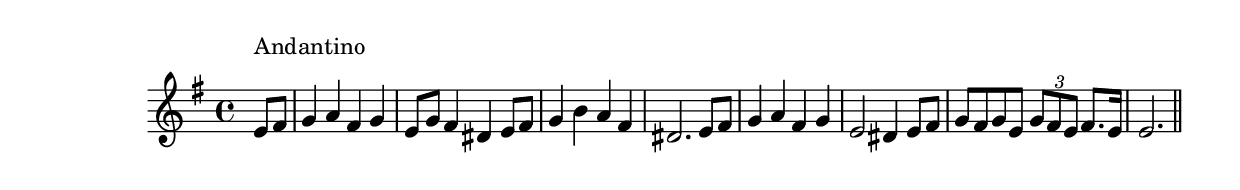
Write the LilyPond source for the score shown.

\version "2.19.49"
%{\header {
  title = "Ophelia's Song"
  composer = "Maude Valerie White"
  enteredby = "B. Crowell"
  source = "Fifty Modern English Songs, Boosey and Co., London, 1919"
}%}
\score{{\key e \minor
\time 4/4
%{\tempo 4=90
%}\relative e' {
  \partial 4
  e8^\markup{\column { "Andantino" " " }}  fis | g4 a fis g | e8 g fis4 dis e8 fis |
  g4 b a fis | dis2. e8 fis | g4 a fis g | e2 dis4 e8 fis |
  g8 fis g e \tuplet 3/2 {g fis e} fis8. e16 | e2.
  \bar "||"
}

}}